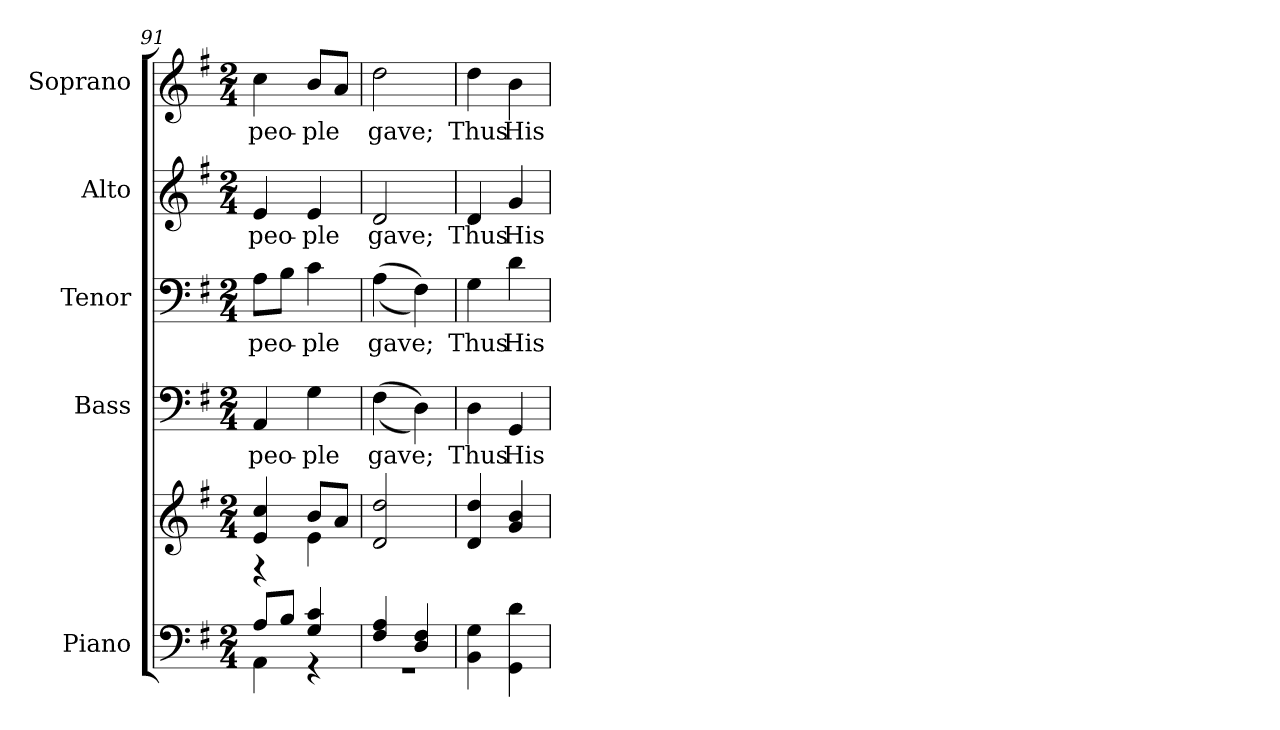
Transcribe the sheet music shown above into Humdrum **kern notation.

**kern	**kern	**kern	**text	**kern	**text	**kern	**text	**kern	**text
*part5	*part5	*part4	*part4	*part3	*part3	*part2	*part2	*part1	*part1
*staff6	*staff5	*staff4	*staff4	*staff3	*staff3	*staff2	*staff2	*staff1	*staff1
*I"Piano	*	*I"Bass	*	*I"Tenor	*	*I"Alto	*	*I"Soprano	*
*I'Pno.	*	*I'B.	*	*I'T.	*	*I'A.	*	*I'S.	*
*clefF4	*clefG2	*clefF4	*	*clefF4	*	*clefG2	*	*clefG2	*
*k[f#]	*k[f#]	*k[f#]	*	*k[f#]	*	*k[f#]	*	*k[f#]	*
*G:	*G:	*G:	*	*G:	*	*G:	*	*G:	*
*M2/4	*M2/4	*M2/4	*	*M2/4	*	*M2/4	*	*M2/4	*
=91	=91	=91	=91	=91	=91	=91	=91	=91	=91
*^	*^	*	*	*	*	*	*	*	*
!	!	!	!	!	!LO:LY:b:color=#000000	!	!	!	!	!	!
!	!	!	!	!	!	!	!LO:LY:b:color=#000000	!	!	!	!
!	!	!	!	!	!	!	!	!	!LO:LY:b:color=#000000	!	!
!	!	!	!	!	!	!	!	!	!	!	!LO:LY:b:color=#000000
8Ai/L	4AAi\	4ei/ 4cci	4r	4AAi/	peo-	8Ai\L	peo-	4ei/	peo-	4cci\	peo-
8Bi/J	.	.	.	.	.	8Bi\J	.	.	.	.	.
!	!	!	!	!	!LO:LY:b:color=#000000	!	!	!	!	!	!
!	!	!	!	!	!	!	!LO:LY:b:color=#000000	!	!	!	!
!	!	!	!	!	!	!	!	!	!LO:LY:b:color=#000000	!	!
!	!	!	!	!	!	!	!	!	!	!	!LO:LY:b:color=#000000
4Gi/ 4ci	4r	8bi/L	4ei\	4Gi\	-ple	4ci\	-ple	4ei/	-ple	8bi/L	-ple
.	.	8ai/J	.	.	.	.	.	.	.	8ai/J	.
*	*	*v	*v	*	*	*	*	*	*	*	*
=92	=92	=92	=92	=92	=92	=92	=92	=92	=92	=92
!	!	!	!	!LO:LY:b:color=#000000	!	!	!	!	!	!
!	!	!	!	!	!	!LO:LY:b:color=#000000	!	!	!	!
!	!	!	!	!	!	!	!	!LO:LY:b:color=#000000	!	!
!	!	!	!	!	!	!	!	!	!	!LO:LY:b:color=#000000
4F#i/ 4Ai	2r	2di/ 2ddi	((4F#i\	gave;	((4Ai\	gave;	2di/	gave;	2ddi\	gave;
4Di/ 4F#i	.	.	4Di\))	.	4F#i\))	.	.	.	.	.
*v	*v	*	*	*	*	*	*	*	*	*
=93	=93	=93	=93	=93	=93	=93	=93	=93	=93
!	!	!	!LO:LY:b:color=#000000	!	!	!	!	!	!
!	!	!	!	!	!LO:LY:b:color=#000000	!	!	!	!
!	!	!	!	!	!	!	!LO:LY:b:color=#000000	!	!
!	!	!	!	!	!	!	!	!	!LO:LY:b:color=#000000
4BBi\ 4Gi	4di/ 4ddi	4Di\	Thus	4Gi\	Thus	4di/	Thus	4ddi\	Thus
!	!	!	!LO:LY:b:color=#000000	!	!	!	!	!	!
!	!	!	!	!	!LO:LY:b:color=#000000	!	!	!	!
!	!	!	!	!	!	!	!LO:LY:b:color=#000000	!	!
!	!	!	!	!	!	!	!	!	!LO:LY:b:color=#000000
4GGi\ 4di	4gi/ 4bi	4GGi/	His	4di\	His	4gi/	His	4bi\	His
=	=	=	=	=	=	=	=	=	=
*-	*-	*-	*-	*-	*-	*-	*-	*-	*-
